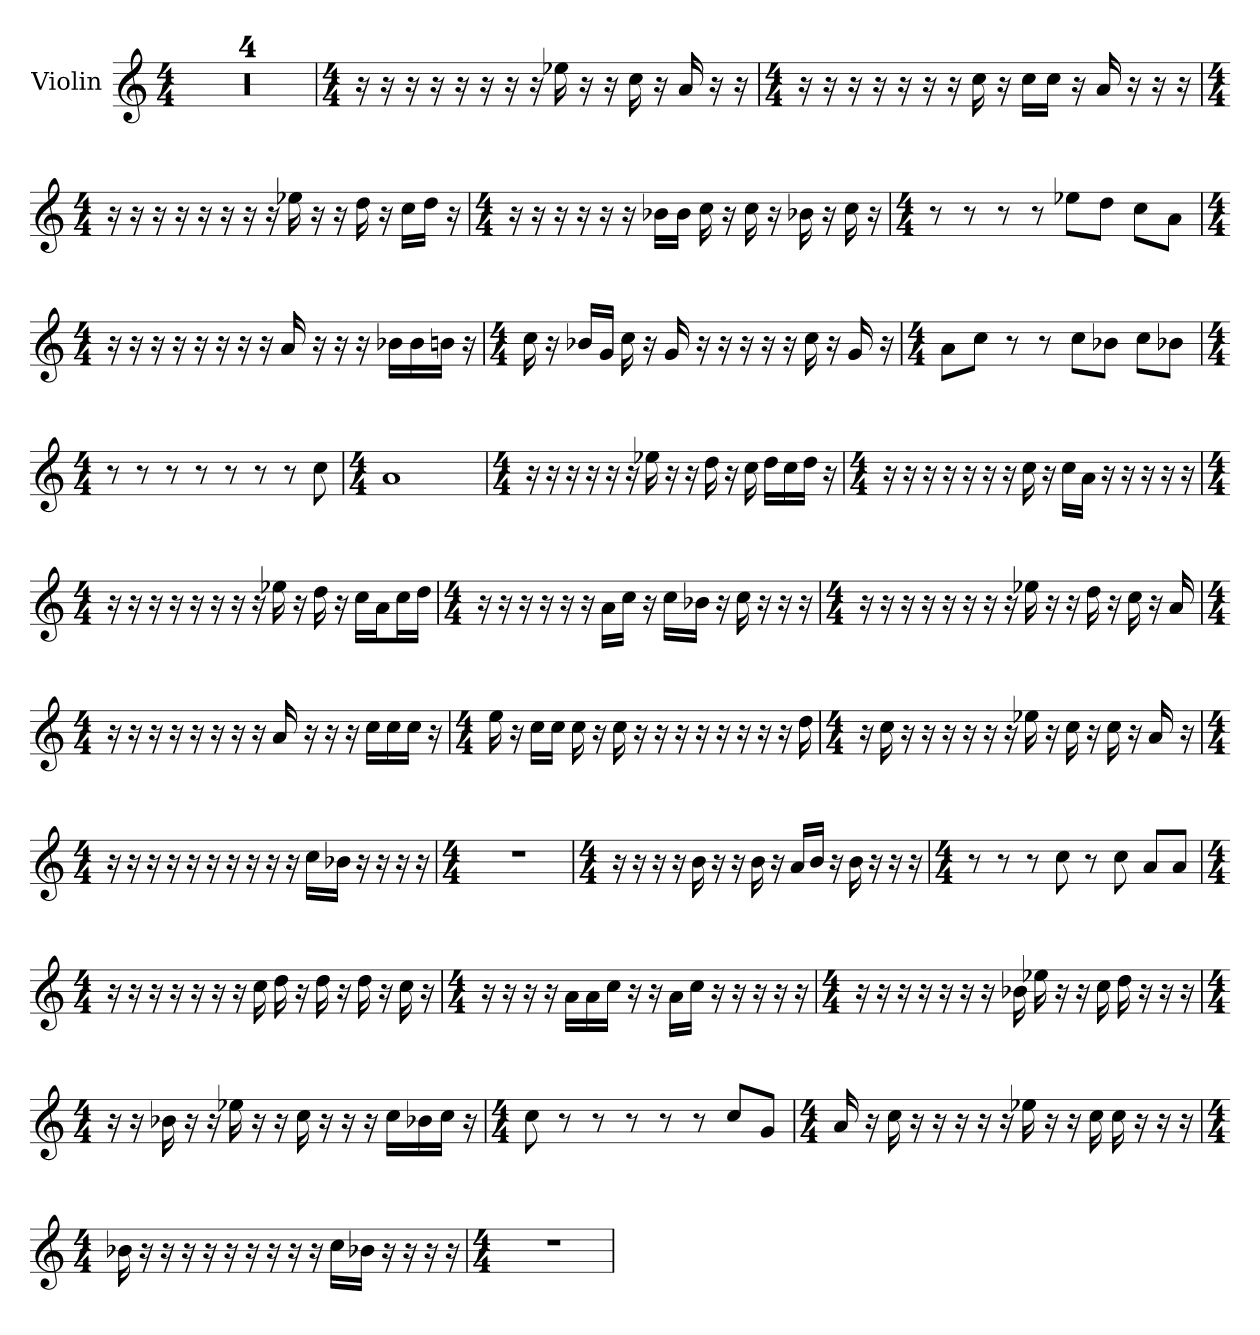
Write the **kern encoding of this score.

**kern
*part1
*staff1
*I"Violin
*I'Vln
*M4/4
=
1r
=
*M4/4
1r
=
*M4/4
1r
=
*M4/4
1r
=
*M4/4
16r
16r
16r
16r
16r
16r
16r
16r
16ee-X
16r
16r
16cc
16r
16a
16r
16r
=
*M4/4
16r
16r
16r
16r
16r
16r
16r
16cc
16r
16ccLL
16ccJJ
16r
16a
16r
16r
16r
=
*M4/4
16r
16r
16r
16r
16r
16r
16r
16r
16ee-X
16r
16r
16dd
16r
16ccLL
16ddJJ
16r
=
*M4/4
16r
16r
16r
16r
16r
16r
16b-XLL
16b-JJ
16cc
16r
16cc
16r
16b-X
16r
16cc
16r
=
*M4/4
8r
8r
8r
8r
8ee-XL
8ddJ
8ccL
8aJ
=
*M4/4
16r
16r
16r
16r
16r
16r
16r
16r
16a
16r
16r
16r
16b-XLL
16b-
16bnJJ
16r
=
*M4/4
16cc
16r
16b-XLL
16gJJ
16cc
16r
16g
16r
16r
16r
16r
16r
16cc
16r
16g
16r
=
*M4/4
8aL
8ccJ
8r
8r
8ccL
8b-XJ
8ccL
8b-XJ
=
*M4/4
8r
8r
8r
8r
8r
8r
8r
8cc
=
*M4/4
1a
=
*M4/4
16r
16r
16r
16r
16r
16r
16ee-X
16r
16r
16dd
16r
16cc
16ddLL
16cc
16ddJJ
16r
=
*M4/4
16r
16r
16r
16r
16r
16r
16r
16cc
16r
16ccLL
16aJJ
16r
16r
16r
16r
16r
=
*M4/4
16r
16r
16r
16r
16r
16r
16r
16r
16ee-X
16r
16dd
16r
16ccLL
16aJ
16ccL
16ddJJ
=
*M4/4
16r
16r
16r
16r
16r
16r
16aLL
16ccJJ
16r
16ccLL
16b-XJJ
16r
16cc
16r
16r
16r
=
*M4/4
16r
16r
16r
16r
16r
16r
16r
16r
16ee-X
16r
16r
16dd
16r
16cc
16r
16a
=
*M4/4
16r
16r
16r
16r
16r
16r
16r
16r
16a
16r
16r
16r
16ccLL
16cc
16ccJJ
16r
=
*M4/4
16ee
16r
16ccLL
16ccJJ
16cc
16r
16cc
16r
16r
16r
16r
16r
16r
16r
16r
16dd
=
*M4/4
16r
16cc
16r
16r
16r
16r
16r
16r
16ee-X
16r
16cc
16r
16cc
16r
16a
16r
=
*M4/4
16r
16r
16r
16r
16r
16r
16r
16r
16r
16r
16ccLL
16b-XJJ
16r
16r
16r
16r
=
*M4/4
1r
=
*M4/4
16r
16r
16r
16r
16b
16r
16r
16b
16r
16aLL
16bJJ
16r
16b
16r
16r
16r
=
*M4/4
8r
8r
8r
8cc
8r
8cc
8aL
8aJ
=
*M4/4
16r
16r
16r
16r
16r
16r
16r
16cc
16dd
16r
16dd
16r
16dd
16r
16cc
16r
=
*M4/4
16r
16r
16r
16r
16aLL
16a
16ccJJ
16r
16r
16aLL
16ccJJ
16r
16r
16r
16r
16r
=
*M4/4
16r
16r
16r
16r
16r
16r
16r
16b-X
16ee-X
16r
16r
16cc
16dd
16r
16r
16r
=
*M4/4
16r
16r
16b-X
16r
16r
16ee-X
16r
16r
16cc
16r
16r
16r
16ccLL
16b-X
16ccJJ
16r
=
*M4/4
8cc
8r
8r
8r
8r
8r
8ccL
8gJ
=
*M4/4
16a
16r
16cc
16r
16r
16r
16r
16r
16ee-X
16r
16r
16cc
16cc
16r
16r
16r
=
*M4/4
16b-X
16r
16r
16r
16r
16r
16r
16r
16r
16r
16ccLL
16b-XJJ
16r
16r
16r
16r
=
*M4/4
1r
=
*-
